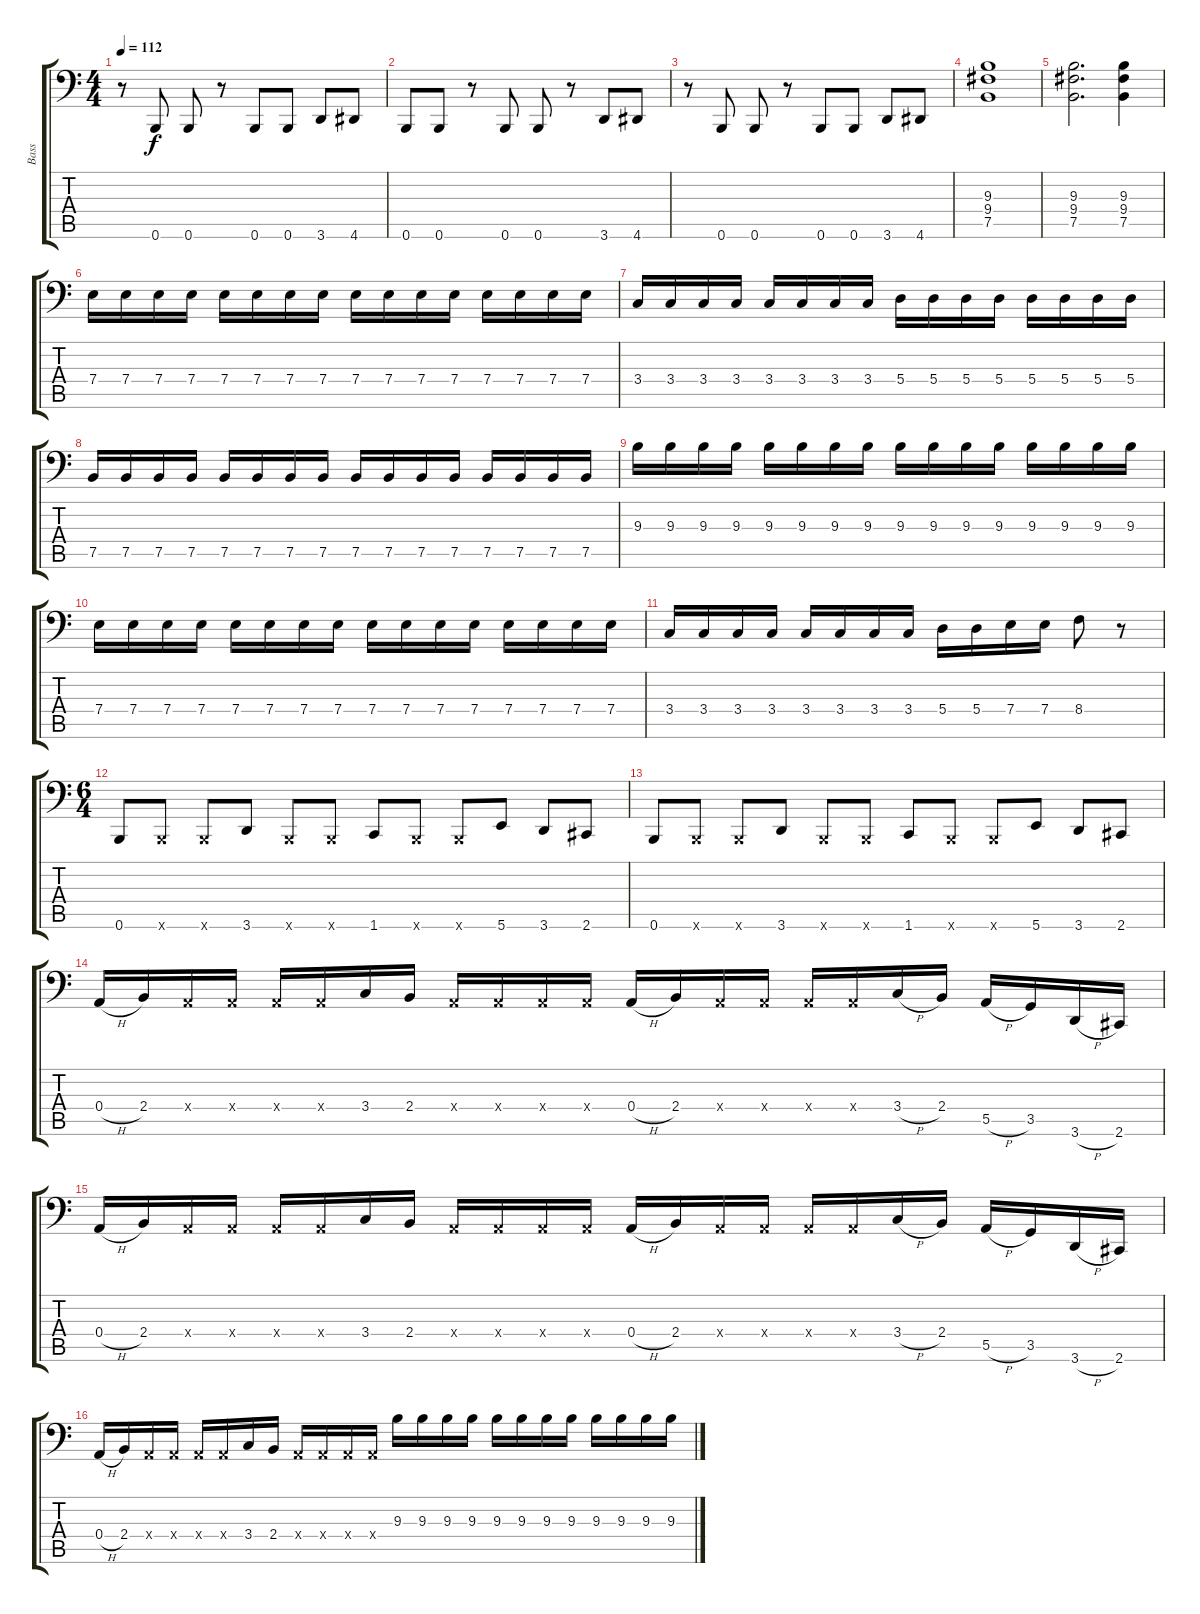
\track ("Bass" "Bass") {instrument electricbassfinger}
\staff {score tabs}
\tuning (C3 G2 D2 A1 E1 B0) {hide}
\ts (4 4)
\tempo 112
\clef f4
\ks c
r.8{dy f} 0.6.8 0.6.8 r.8 0.6.8 0.6.8 3.6.8 4.6.8 |
0.6.8 0.6.8 r.8 0.6.8 0.6.8 r.8 3.6.8 4.6.8 |
r.8 0.6.8 0.6.8 r.8 0.6.8 0.6.8 3.6.8 4.6.8 |
(9.3 9.4 7.5).1 |
(9.3 9.4 7.5).2{d} (9.3 9.4 7.5).4 |
7.4.16 7.4.16 7.4.16 7.4.16 7.4.16 7.4.16 7.4.16 7.4.16 7.4.16 7.4.16 7.4.16 7.4.16 7.4.16 7.4.16 7.4.16 7.4.16 |
3.4.16 3.4.16 3.4.16 3.4.16 3.4.16 3.4.16 3.4.16 3.4.16 5.4.16 5.4.16 5.4.16 5.4.16 5.4.16 5.4.16 5.4.16 5.4.16 |
7.5.16 7.5.16 7.5.16 7.5.16 7.5.16 7.5.16 7.5.16 7.5.16 7.5.16 7.5.16 7.5.16 7.5.16 7.5.16 7.5.16 7.5.16 7.5.16 |
9.3.16 9.3.16 9.3.16 9.3.16 9.3.16 9.3.16 9.3.16 9.3.16 9.3.16 9.3.16 9.3.16 9.3.16 9.3.16 9.3.16 9.3.16 9.3.16 |
7.4.16 7.4.16 7.4.16 7.4.16 7.4.16 7.4.16 7.4.16 7.4.16 7.4.16 7.4.16 7.4.16 7.4.16 7.4.16 7.4.16 7.4.16 7.4.16 |
3.4.16 3.4.16 3.4.16 3.4.16 3.4.16 3.4.16 3.4.16 3.4.16 5.4.16 5.4.16 7.4.16 7.4.16 8.4.8 r.8 |
\ts (6 4)
0.6.8{volume 6} 0.6{x}.8 0.6{x}.8 3.6.8 0.6{x}.8 0.6{x}.8 1.6.8 0.6{x}.8 0.6{x}.8 5.6.8 3.6.8 2.6.8 |
0.6.8 0.6{x}.8 0.6{x}.8 3.6.8 0.6{x}.8 0.6{x}.8 1.6.8 0.6{x}.8 0.6{x}.8 5.6.8 3.6.8 2.6.8 |
0.4{h}.16 2.4.16 0.4{x}.16 0.4{x}.16 0.4{x}.16 0.4{x}.16 3.4.16 2.4.16 0.4{x}.16 0.4{x}.16 0.4{x}.16 0.4{x}.16 0.4{h}.16 2.4.16 0.4{x}.16 0.4{x}.16 0.4{x}.16 0.4{x}.16 3.4{h}.16 2.4.16 5.5{h}.16 3.5.16 3.6{h}.16 2.6.16 |
0.4{h}.16 2.4.16 0.4{x}.16 0.4{x}.16 0.4{x}.16 0.4{x}.16 3.4.16 2.4.16 0.4{x}.16 0.4{x}.16 0.4{x}.16 0.4{x}.16 0.4{h}.16 2.4.16 0.4{x}.16 0.4{x}.16 0.4{x}.16 0.4{x}.16 3.4{h}.16 2.4.16 5.5{h}.16 3.5.16 3.6{h}.16 2.6.16 |
0.4{h}.16 2.4.16 0.4{x}.16 0.4{x}.16 0.4{x}.16 0.4{x}.16 3.4.16 2.4.16 0.4{x}.16 0.4{x}.16 0.4{x}.16 0.4{x}.16 9.3.16 9.3.16 9.3.16 9.3.16 9.3.16 9.3.16 9.3.16 9.3.16 9.3.16 9.3.16 9.3.16 9.3.16
